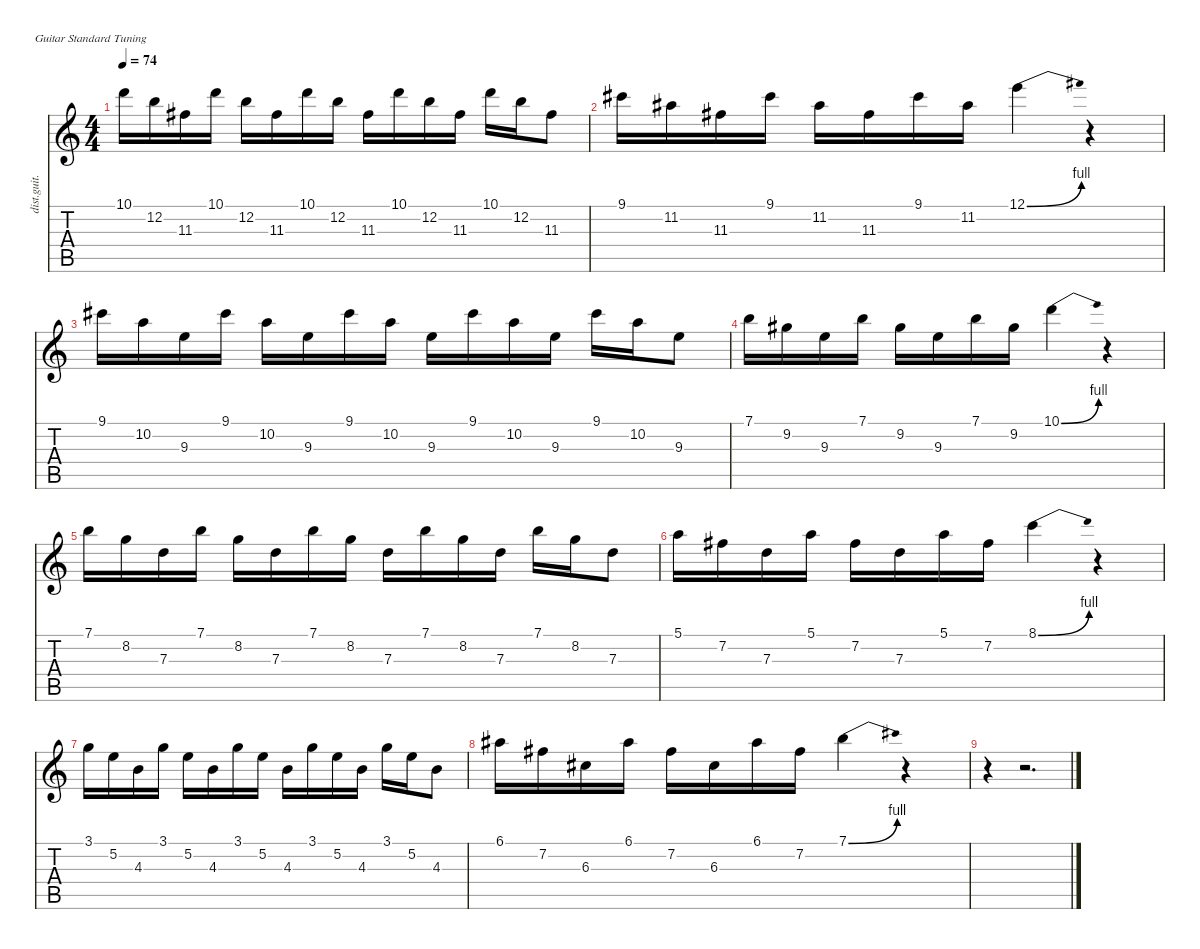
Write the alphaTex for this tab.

\defaultSystemsLayout 4
\hideDynamics
\bracketExtendMode nobrackets
\otherSystemsTrackNameOrientation horizontal
\track ("Solo Guitar #2" "dist.guit.") {instrument distortionguitar}
\staff {score tabs}
\tuning (E4 B3 G3 D3 A2 E2)
\ts (4 4)
\tempo 74
\clef g2
\ks c
10.1.16{dy f} 12.2.16 11.3{acc #}.16 10.1.16 12.2.16 11.3{acc #}.16 10.1.16 12.2.16 11.3{acc #}.16 10.1.16 12.2.16 11.3{acc #}.16 10.1.16 12.2.16 11.3{acc #}.8 |
9.1{acc #}.16 11.2{acc #}.16 11.3{acc #}.16 9.1{acc #}.16 11.2{acc #}.16 11.3{acc #}.16 9.1{acc #}.16 11.2{acc #}.16 12.1{be (bend 0 0 7.999999799999999 4)}.4 r.4 |
9.1{acc #}.16 10.2.16 9.3.16 9.1{acc #}.16 10.2.16 9.3.16 9.1{acc #}.16 10.2.16 9.3.16 9.1{acc #}.16 10.2.16 9.3.16 9.1{acc #}.16 10.2.16 9.3.8 |
7.1.16 9.2{acc #}.16 9.3.16 7.1.16 9.2{acc #}.16 9.3.16 7.1.16 9.2{acc #}.16 10.1{be (bend 0 0 7.999999799999999 4)}.4 r.4 |
7.1.16 8.2.16 7.3.16 7.1.16 8.2.16 7.3.16 7.1.16 8.2.16 7.3.16 7.1.16 8.2.16 7.3.16 7.1.16 8.2.16 7.3.8 |
5.1.16 7.2{acc #}.16 7.3.16 5.1.16 7.2{acc #}.16 7.3.16 5.1.16 7.2{acc #}.16 8.1{be (bend 0 0 7.999999799999999 4)}.4 r.4 |
3.1.16 5.2.16 4.3.16 3.1.16 5.2.16 4.3.16 3.1.16 5.2.16 4.3.16 3.1.16 5.2.16 4.3.16 3.1.16 5.2.16 4.3.8 |
6.1{acc #}.16 7.2{acc #}.16 6.3{acc #}.16 6.1{acc #}.16 7.2{acc #}.16 6.3{acc #}.16 6.1{acc #}.16 7.2{acc #}.16 7.1{be (bend 0 0 7.999999799999999 4)}.4 r.4 |
r.4 r.2{d}
